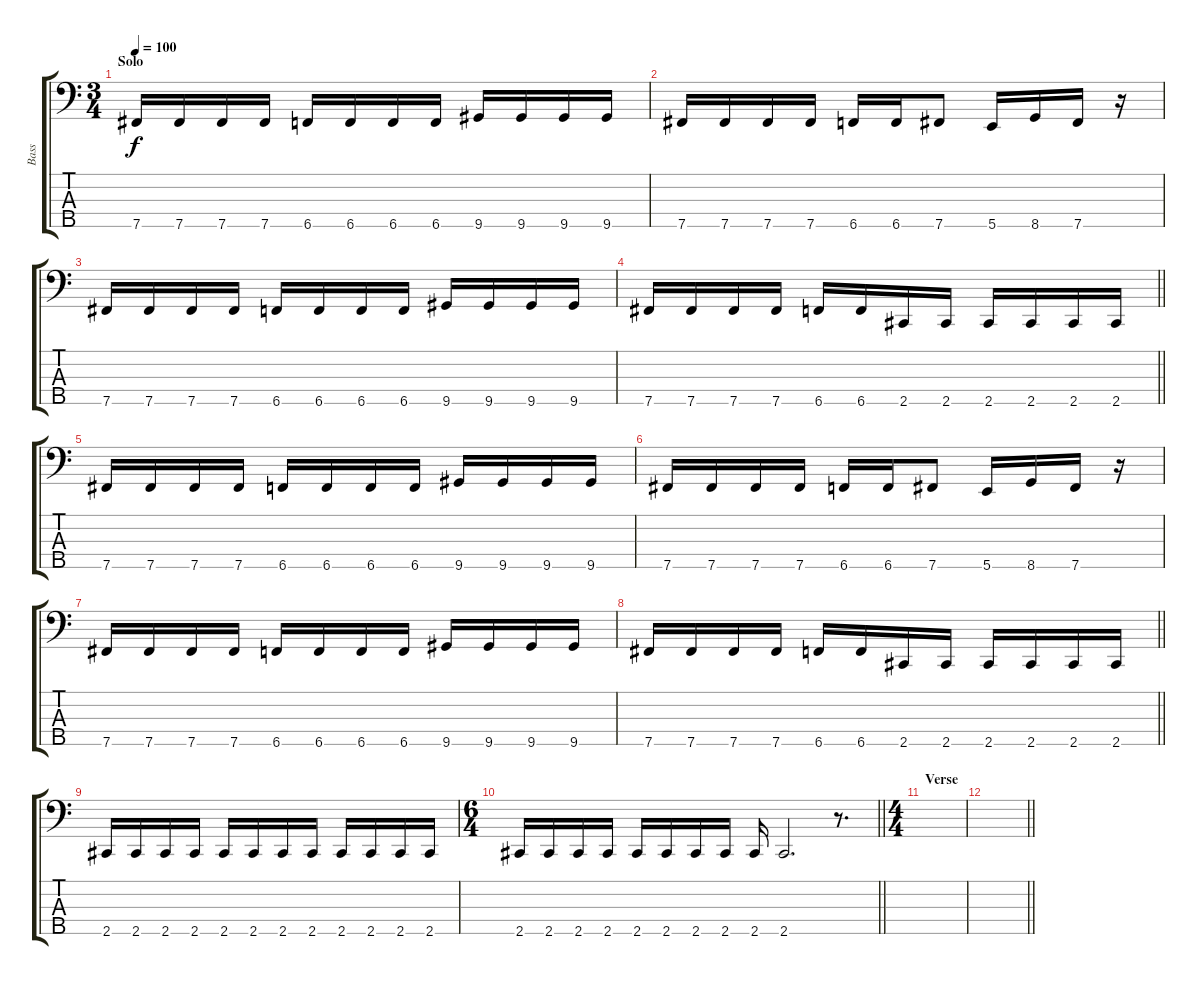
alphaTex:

\track ("Bass" "Bass") {instrument electricbassfinger}
\staff {score tabs}
\tuning (G2 D2 A1 E1 B0) {hide}
\ts (3 4)
\section ("" "Solo")
\tempo 100
\clef f4
\ks c
7.5.16{dy f} 7.5.16 7.5.16 7.5.16 6.5.16 6.5.16 6.5.16 6.5.16 9.5.16 9.5.16 9.5.16 9.5.16 |
7.5.16 7.5.16 7.5.16 7.5.16 6.5.16 6.5.16 7.5.8 5.5.16 8.5.16 7.5.16 r.16 |
7.5.16 7.5.16 7.5.16 7.5.16 6.5.16 6.5.16 6.5.16 6.5.16 9.5.16 9.5.16 9.5.16 9.5.16 |
\barLineRight lightlight
7.5.16 7.5.16 7.5.16 7.5.16 6.5.16 6.5.16 2.5.16 2.5.16 2.5.16 2.5.16 2.5.16 2.5.16 |
7.5.16 7.5.16 7.5.16 7.5.16 6.5.16 6.5.16 6.5.16 6.5.16 9.5.16 9.5.16 9.5.16 9.5.16 |
7.5.16 7.5.16 7.5.16 7.5.16 6.5.16 6.5.16 7.5.8 5.5.16 8.5.16 7.5.16 r.16 |
7.5.16 7.5.16 7.5.16 7.5.16 6.5.16 6.5.16 6.5.16 6.5.16 9.5.16 9.5.16 9.5.16 9.5.16 |
\barLineRight lightlight
7.5.16 7.5.16 7.5.16 7.5.16 6.5.16 6.5.16 2.5.16 2.5.16 2.5.16 2.5.16 2.5.16 2.5.16 |
2.5.16 2.5.16 2.5.16 2.5.16 2.5.16 2.5.16 2.5.16 2.5.16 2.5.16 2.5.16 2.5.16 2.5.16 |
\ts (6 4)
\barLineRight lightlight
2.5.16 2.5.16 2.5.16 2.5.16 2.5.16 2.5.16 2.5.16 2.5.16 2.5.16 2.5.2{d} r.8{d} |
\ts (4 4)
\section ("" "Verse")
|
\barLineRight lightlight
